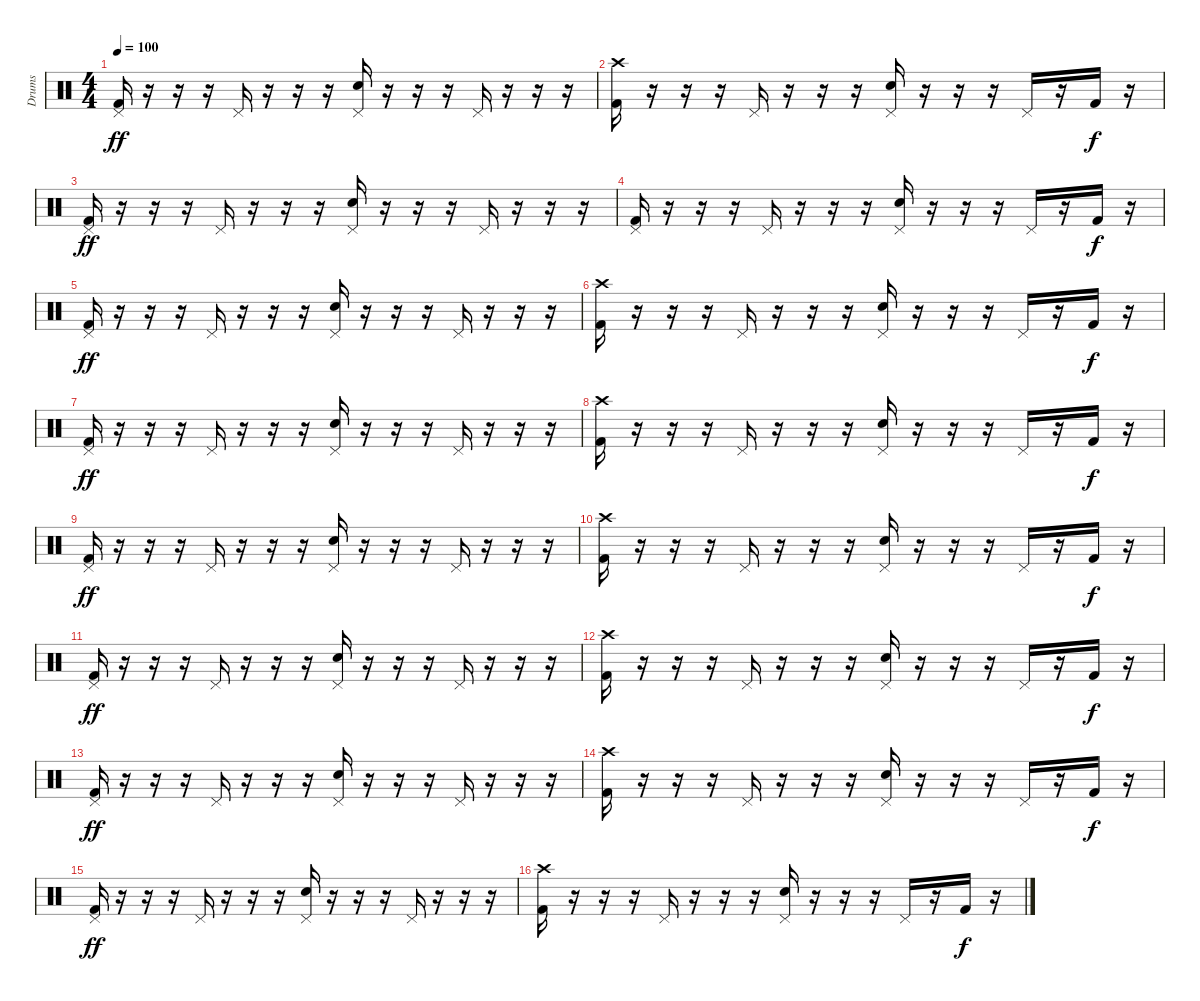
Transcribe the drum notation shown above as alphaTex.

\track ("Drums" "Drums") {instrument percussion}
\staff {score}
\articulation defaults
\ts (4 4)
\tempo 100
\clef neutral
\ks c
("Kick (hit) 2" "Pedal Hi-Hat (hit)").16{dy ff} r.16 r.16 r.16 "Pedal Hi-Hat (hit)".16 r.16 r.16 r.16 ("Electric Snare (hit)" "Pedal Hi-Hat (hit)").16 r.16 r.16 r.16 "Pedal Hi-Hat (hit)".16 r.16 r.16 r.16 |
("Kick (hit) 2" "Crash high (hit)").16 r.16 r.16 r.16 "Pedal Hi-Hat (hit)".16 r.16 r.16 r.16 ("Electric Snare (hit)" "Pedal Hi-Hat (hit)").16 r.16 r.16 r.16 "Pedal Hi-Hat (hit)".16 r.16 "Kick (hit) 2".16{dy f} r.16 |
("Kick (hit) 2" "Pedal Hi-Hat (hit)").16{dy ff} r.16 r.16 r.16 "Pedal Hi-Hat (hit)".16 r.16 r.16 r.16 ("Electric Snare (hit)" "Pedal Hi-Hat (hit)").16 r.16 r.16 r.16 "Pedal Hi-Hat (hit)".16 r.16 r.16 r.16 |
("Kick (hit) 2" "Pedal Hi-Hat (hit)").16 r.16 r.16 r.16 "Pedal Hi-Hat (hit)".16 r.16 r.16 r.16 ("Electric Snare (hit)" "Pedal Hi-Hat (hit)").16 r.16 r.16 r.16 "Pedal Hi-Hat (hit)".16 r.16 "Kick (hit) 2".16{dy f} r.16 |
("Kick (hit) 2" "Pedal Hi-Hat (hit)").16{dy ff} r.16 r.16 r.16 "Pedal Hi-Hat (hit)".16 r.16 r.16 r.16 ("Electric Snare (hit)" "Pedal Hi-Hat (hit)").16 r.16 r.16 r.16 "Pedal Hi-Hat (hit)".16 r.16 r.16 r.16 |
("Kick (hit) 2" "Crash high (hit)").16 r.16 r.16 r.16 "Pedal Hi-Hat (hit)".16 r.16 r.16 r.16 ("Electric Snare (hit)" "Pedal Hi-Hat (hit)").16 r.16 r.16 r.16 "Pedal Hi-Hat (hit)".16 r.16 "Kick (hit) 2".16{dy f} r.16 |
("Kick (hit) 2" "Pedal Hi-Hat (hit)").16{dy ff} r.16 r.16 r.16 "Pedal Hi-Hat (hit)".16 r.16 r.16 r.16 ("Electric Snare (hit)" "Pedal Hi-Hat (hit)").16 r.16 r.16 r.16 "Pedal Hi-Hat (hit)".16 r.16 r.16 r.16 |
("Kick (hit) 2" "Crash high (hit)").16 r.16 r.16 r.16 "Pedal Hi-Hat (hit)".16 r.16 r.16 r.16 ("Electric Snare (hit)" "Pedal Hi-Hat (hit)").16 r.16 r.16 r.16 "Pedal Hi-Hat (hit)".16 r.16 "Kick (hit) 2".16{dy f} r.16 |
("Kick (hit) 2" "Pedal Hi-Hat (hit)").16{dy ff} r.16 r.16 r.16 "Pedal Hi-Hat (hit)".16 r.16 r.16 r.16 ("Electric Snare (hit)" "Pedal Hi-Hat (hit)").16 r.16 r.16 r.16 "Pedal Hi-Hat (hit)".16 r.16 r.16 r.16 |
("Kick (hit) 2" "Crash high (hit)").16 r.16 r.16 r.16 "Pedal Hi-Hat (hit)".16 r.16 r.16 r.16 ("Electric Snare (hit)" "Pedal Hi-Hat (hit)").16 r.16 r.16 r.16 "Pedal Hi-Hat (hit)".16 r.16 "Kick (hit) 2".16{dy f} r.16 |
("Kick (hit) 2" "Pedal Hi-Hat (hit)").16{dy ff} r.16 r.16 r.16 "Pedal Hi-Hat (hit)".16 r.16 r.16 r.16 ("Electric Snare (hit)" "Pedal Hi-Hat (hit)").16 r.16 r.16 r.16 "Pedal Hi-Hat (hit)".16 r.16 r.16 r.16 |
("Kick (hit) 2" "Crash high (hit)").16 r.16 r.16 r.16 "Pedal Hi-Hat (hit)".16 r.16 r.16 r.16 ("Electric Snare (hit)" "Pedal Hi-Hat (hit)").16 r.16 r.16 r.16 "Pedal Hi-Hat (hit)".16 r.16 "Kick (hit) 2".16{dy f} r.16 |
("Kick (hit) 2" "Pedal Hi-Hat (hit)").16{dy ff} r.16 r.16 r.16 "Pedal Hi-Hat (hit)".16 r.16 r.16 r.16 ("Electric Snare (hit)" "Pedal Hi-Hat (hit)").16 r.16 r.16 r.16 "Pedal Hi-Hat (hit)".16 r.16 r.16 r.16 |
("Kick (hit) 2" "Crash high (hit)").16 r.16 r.16 r.16 "Pedal Hi-Hat (hit)".16 r.16 r.16 r.16 ("Electric Snare (hit)" "Pedal Hi-Hat (hit)").16 r.16 r.16 r.16 "Pedal Hi-Hat (hit)".16 r.16 "Kick (hit) 2".16{dy f} r.16 |
("Kick (hit) 2" "Pedal Hi-Hat (hit)").16{dy ff} r.16 r.16 r.16 "Pedal Hi-Hat (hit)".16 r.16 r.16 r.16 ("Electric Snare (hit)" "Pedal Hi-Hat (hit)").16 r.16 r.16 r.16 "Pedal Hi-Hat (hit)".16 r.16 r.16 r.16 |
("Kick (hit) 2" "Crash high (hit)").16 r.16 r.16 r.16 "Pedal Hi-Hat (hit)".16 r.16 r.16 r.16 ("Electric Snare (hit)" "Pedal Hi-Hat (hit)").16 r.16 r.16 r.16 "Pedal Hi-Hat (hit)".16 r.16 "Kick (hit) 2".16{dy f} r.16
